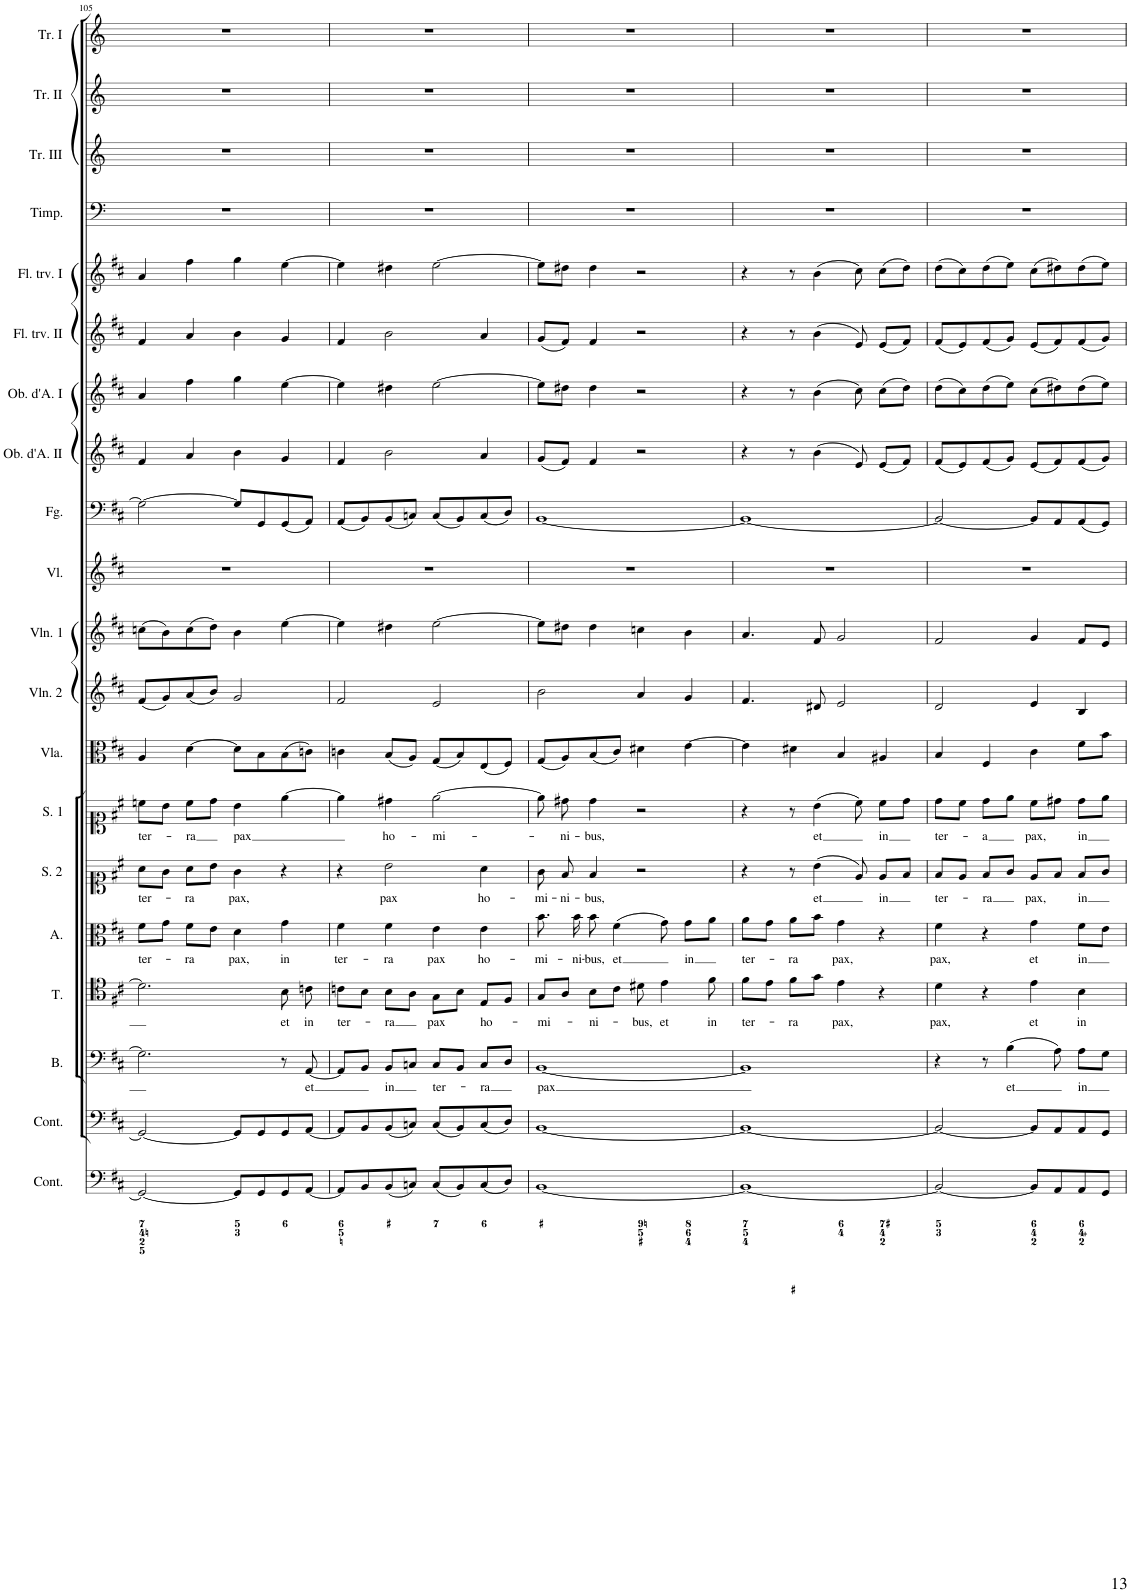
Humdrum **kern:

**kern	**kern	**kern	**text	**kern	**text	**kern	**text	**kern	**text	**kern	**text	**kern	**kern	**kern	**kern	**kern	**kern	**kern	**kern	**kern	**kern	**kern	**kern	**kern
*part20	*part19	*part18	*part18	*part17	*part17	*part16	*part16	*part15	*part15	*part14	*part14	*part13	*part12	*part11	*part10	*part9	*part8	*part7	*part6	*part5	*part4	*part3	*part2	*part1
*staff20	*staff19	*staff18	*staff18	*staff17	*staff17	*staff16	*staff16	*staff15	*staff15	*staff14	*staff14	*staff13	*staff12	*staff11	*staff10	*staff9	*staff8	*staff7	*staff6	*staff5	*staff4	*staff3	*staff2	*staff1
*I"Continuo	*I"Continuo	*I"Basso	*	*I"Tenore	*	*I"Alto	*	*I"Soprano 2	*	*I"Soprano 1	*	*I"Viola	*I"Violino 2	*I"Violino 1	*I"Violino solo	*I"Fagotti	*I"Oboe d'Amore II	*I"Oboe d'Amore I	*I"Flauto traverso II	*I"Flauto traverso I	*I"Timpani	*I"Tromba III	*I"Tromba II	*I"Tromba I
*I'Cont.	*I'Cont.	*I'B.	*	*I'T.	*	*I'A.	*	*I'S. 2	*	*I'S. 1	*	*I'Vla.	*I'Vln. 2	*I'Vln. 1	*I'Vl.	*I'Fg.	*I'Ob. d'A. II	*I'Ob. d'A. I	*I'Fl. trv. II	*I'Fl. trv. I	*I'Timp.	*I'Tr. III	*I'Tr. II	*I'Tr. I
!!LO:PB:g=z
*clefF4	*clefF4	*clefF4	*	*clefC4	*	*clefC3	*	*clefC1	*	*clefC1	*	*clefC3	*clefG2	*clefG2	*clefG2	*clefF4	*clefG2	*clefG2	*clefG2	*clefG2	*clefF4	*clefG2	*clefG2	*clefG2
*	*	*	*	*	*	*	*	*	*	*	*	*	*	*	*	*	*	*	*	*	*Trd-1c-2	*Trd-1c-2	*Trd-1c-2	*Trd-1c-2
*k[f#c#]	*k[f#c#]	*k[f#c#]	*	*k[f#c#]	*	*k[f#c#]	*	*k[f#c#]	*	*k[f#c#]	*	*k[f#c#]	*k[f#c#]	*k[f#c#]	*k[f#c#]	*k[f#c#]	*k[f#c#]	*k[f#c#]	*k[f#c#]	*k[f#c#]	*k[]	*k[]	*k[]	*k[]
*M4/4	*M4/4	*M4/4	*	*M4/4	*	*M4/4	*	*M4/4	*	*M4/4	*	*M4/4	*M4/4	*M4/4	*M4/4	*M4/4	*M4/4	*M4/4	*M4/4	*M4/4	*M4/4	*M4/4	*M4/4	*M4/4
*met(c)	*met(c)	*met(c)	*	*met(c)	*	*met(c)	*	*met(c)	*	*met(c)	*	*met(c)	*met(c)	*met(c)	*met(c)	*met(c)	*met(c)	*met(c)	*met(c)	*met(c)	*met(c)	*met(c)	*met(c)	*met(c)
=105	=105	=105	=105	=105	=105	=105	=105	=105	=105	=105	=105	=105	=105	=105	=105	=105	=105	=105	=105	=105	=105	=105	=105	=105
!	!	!	!	!	!	!	!LO:LY:b	!	!LO:LY:b	!	!LO:LY:b	!	!	!	!	!	!	!	!	!	!	!	!	!
2GG/_	2GG/_	2.G\]	.	2.d\]	.	8f#\L	ter-	8a\L	ter-	8ccn\L	ter-	4A/	(8f#/L	(8ccn\L	1r	2G\_	4f#/	4a/	4f#/	4a/	1r	1r	1r	1r
.	.	.	.	.	.	8g\J	.	8g\J	.	8b\J	.	.	8g/)	8b\)	.	.	.	.	.	.	.	.	.	.
!	!	!	!	!	!	!	!LO:LY:b	!	!LO:LY:b	!	!LO:LY:b	!	!	!	!	!	!	!	!	!	!	!	!	!
.	.	.	.	.	.	8f#\L	-ra	8a\L	-ra	8cc\L	-ra	[4d\	(8a/	(8cc\	.	.	4a/	4ff#\	4a/	4ff#\	.	.	.	.
.	.	.	.	.	.	8e\J	.	8b\J	.	8dd\J	.	.	8b/J)	8dd\J)	.	.	.	.	.	.	.	.	.	.
!	!	!	!	!	!	!	!LO:LY:b	!	!LO:LY:b	!	!LO:LY:b	!	!	!	!	!	!	!	!	!	!	!	!	!
8GG/L]	8GG/L]	.	.	.	.	4d\	pax,	4g\	pax,	4b\	pax	8d\L]	2g/	4b\	.	8G/L]	4b\	4gg\	4b\	4gg\	.	.	.	.
8GG/	8GG/	.	.	.	.	.	.	.	.	.	.	8B\	.	.	.	8GG/	.	.	.	.	.	.	.	.
!	!	!	!	!	!LO:LY:b	!	!LO:LY:b	!	!	!	!	!	!	!	!	!	!	!	!	!	!	!	!	!
8GG/	8GG/	8r	.	8B\	et	4g\	in	4r	.	[4ee\	.	(8B\	.	[4ee\	.	(8GG/	4g/	[4ee\	4g/	[4ee\	.	.	.	.
!	!	!	!LO:LY:b	!	!LO:LY:b	!	!	!	!	!	!	!	!	!	!	!	!	!	!	!	!	!	!	!
[8AA/J	[8AA/J	[8AA/	et	8cn\	in	.	.	.	.	.	.	8cn\J)	.	.	.	8AA/J)	.	.	.	.	.	.	.	.
=106	=106	=106	=106	=106	=106	=106	=106	=106	=106	=106	=106	=106	=106	=106	=106	=106	=106	=106	=106	=106	=106	=106	=106	=106
!	!	!	!	!	!LO:LY:b	!	!LO:LY:b	!	!	!	!	!	!	!	!	!	!	!	!	!	!	!	!	!
8AA/L]	8AA/L]	8AA/L]	.	8cn\L	ter-	4f#\	ter-	4r	.	4ee\]	.	4cn\	2f#/	4ee\]	1r	(8AA/L	4f#/	4ee\]	4f#/	4ee\]	1r	1r	1r	1r
8BB/	8BB/	8BB/J	.	8B\J	.	.	.	.	.	.	.	.	.	.	.	8BB/)	.	.	.	.	.	.	.	.
!	!	!	!LO:LY:b	!	!LO:LY:b	!	!LO:LY:b	!	!LO:LY:b	!	!LO:LY:b	!	!	!	!	!	!	!	!	!	!	!	!	!
(8BB/	(8BB/	8BB/L	in	8B\L	-ra	4f#\	-ra	2b\	pax	4dd#X\	ho-	(8B/L	.	4dd#X\	.	(8BB/	2b\	4dd#X\	2b\	4dd#X\	.	.	.	.
8Cn/J)	8Cn/J)	8Cn/J	.	8A\J	.	.	.	.	.	.	.	8A/J)	.	.	.	8Cn/J)	.	.	.	.	.	.	.	.
!	!	!	!LO:LY:b	!	!LO:LY:b	!	!LO:LY:b	!	!	!	!LO:LY:b	!	!	!	!	!	!	!	!	!	!	!	!	!
(8C/L	(8C/L	8C/L	ter-	8G\L	pax	4e\	pax	.	.	[2ee\	-mi-	(8G/L	2e/	[2ee\	.	(8C/L	.	[2ee\	.	[2ee\	.	.	.	.
8BB/)	8BB/)	8BB/J	.	8B\J	.	.	.	.	.	.	.	8B/)	.	.	.	8BB/)	.	.	.	.	.	.	.	.
!	!	!	!LO:LY:b	!	!LO:LY:b	!	!LO:LY:b	!	!LO:LY:b	!	!	!	!	!	!	!	!	!	!	!	!	!	!	!
(8C/	(8C/	8C/L	-ra	8E/L	ho-	4e\	ho-	4a\	ho-	.	.	(8E/	.	.	.	(8C/	4a/	.	4a/	.	.	.	.	.
8D/J)	8D/J)	8D/J	.	8F#/J	.	.	.	.	.	.	.	8F#/J)	.	.	.	8D/J)	.	.	.	.	.	.	.	.
=107	=107	=107	=107	=107	=107	=107	=107	=107	=107	=107	=107	=107	=107	=107	=107	=107	=107	=107	=107	=107	=107	=107	=107	=107
!	!	!	!LO:LY:b	!	!LO:LY:b	!	!LO:LY:b	!	!LO:LY:b	!	!	!	!	!	!	!	!	!	!	!	!	!	!	!
[1BB	[1BB	[1BB	pax	8G/L	-mi-	8.b\	-mi-	8g\	-mi-	8ee\]	.	(8G/L	2b\	8ee\L]	1r	[1BB	(8g/L	8ee\L]	(8g/L	8ee\L]	1r	1r	1r	1r
!	!	!	!	!	!	!	!	!	!LO:LY:b	!	!LO:LY:b	!	!	!	!	!	!	!	!	!	!	!	!	!
.	.	.	.	8A/J	.	.	.	8f#/	-ni-	8dd#X\	-ni-	8A/)	.	8dd#X\J	.	.	8f#/J)	8dd#X\J	8f#/J)	8dd#X\J	.	.	.	.
!	!	!	!	!	!	!	!LO:LY:b	!	!	!	!	!	!	!	!	!	!	!	!	!	!	!	!	!
.	.	.	.	.	.	16b\	-ni-	.	.	.	.	.	.	.	.	.	.	.	.	.	.	.	.	.
!	!	!	!	!	!LO:LY:b	!	!LO:LY:b	!	!LO:LY:b	!	!LO:LY:b	!	!	!	!	!	!	!	!	!	!	!	!	!
.	.	.	.	8B\L	-ni-	8b\	-bus,	4f#/	-bus,	4dd#\	-bus,	(8B/	.	4dd#\	.	.	4f#/	4dd#\	4f#/	4dd#\	.	.	.	.
!	!	!	!	!	!	!	!LO:LY:b	!	!	!	!	!	!	!	!	!	!	!	!	!	!	!	!	!
.	.	.	.	8c#\J	.	(4f#\	et	.	.	.	.	8c#/J)	.	.	.	.	.	.	.	.	.	.	.	.
!	!	!	!	!	!LO:LY:b	!	!	!	!	!	!	!	!	!	!	!	!	!	!	!	!	!	!	!
.	.	.	.	8d#X\	-bus,	.	.	2r	.	2r	.	4d#X\	4a/	4ccn\	.	.	2r	2r	2r	2r	.	.	.	.
!	!	!	!	!	!LO:LY:b	!	!	!	!	!	!	!	!	!	!	!	!	!	!	!	!	!	!	!
.	.	.	.	4e\	et	8g\)	.	.	.	.	.	.	.	.	.	.	.	.	.	.	.	.	.	.
!	!	!	!	!	!	!	!LO:LY:b	!	!	!	!	!	!	!	!	!	!	!	!	!	!	!	!	!
.	.	.	.	.	.	8g\L	in	.	.	.	.	[4e\	4g/	4b\	.	.	.	.	.	.	.	.	.	.
!	!	!	!	!	!LO:LY:b	!	!	!	!	!	!	!	!	!	!	!	!	!	!	!	!	!	!	!
.	.	.	.	8f#\	in	8a\J	.	.	.	.	.	.	.	.	.	.	.	.	.	.	.	.	.	.
=108	=108	=108	=108	=108	=108	=108	=108	=108	=108	=108	=108	=108	=108	=108	=108	=108	=108	=108	=108	=108	=108	=108	=108	=108
!	!	!	!	!	!LO:LY:b	!	!LO:LY:b	!	!	!	!	!	!	!	!	!	!	!	!	!	!	!	!	!
1BB_	1BB_	1BB]	.	8f#\L	ter-	8a\L	ter-	4r	.	4r	.	4e\]	4.f#/	4.a/	1r	1BB_	4r	4r	4r	4r	1r	1r	1r	1r
.	.	.	.	8e\J	.	8g\J	.	.	.	.	.	.	.	.	.	.	.	.	.	.	.	.	.	.
!	!	!	!	!	!LO:LY:b	!	!LO:LY:b	!	!	!	!	!	!	!	!	!	!	!	!	!	!	!	!	!
.	.	.	.	8f#\L	-ra	8a\L	-ra	8r	.	8r	.	4d#X\	.	.	.	.	8r	8r	8r	8r	.	.	.	.
!	!	!	!	!	!	!	!	!	!LO:LY:b	!	!LO:LY:b	!	!	!	!	!	!	!	!	!	!	!	!	!
.	.	.	.	8g\J	.	8b\J	.	(4b\	et	(4b\	et	.	8d#X/	8f#/	.	.	(4b\	(4b\	(4b\	(4b\	.	.	.	.
!	!	!	!	!	!LO:LY:b	!	!LO:LY:b	!	!	!	!	!	!	!	!	!	!	!	!	!	!	!	!	!
.	.	.	.	4e\	pax,	4g\	pax,	.	.	.	.	4B/	2e/	2g/	.	.	.	.	.	.	.	.	.	.
.	.	.	.	.	.	.	.	8e/)	.	8cc#\)	.	.	.	.	.	.	8e/)	8cc#\)	8e/)	8cc#\)	.	.	.	.
!	!	!	!	!	!	!	!	!	!LO:LY:b	!	!LO:LY:b	!	!	!	!	!	!	!	!	!	!	!	!	!
.	.	.	.	4r	.	4r	.	8e/L	in	8cc#\L	in	4A#X/	.	.	.	.	(8e/L	(8cc#\L	(8e/L	(8cc#\L	.	.	.	.
.	.	.	.	.	.	.	.	8f#/J	.	8dd\J	.	.	.	.	.	.	8f#/J)	8dd\J)	8f#/J)	8dd\J)	.	.	.	.
=109	=109	=109	=109	=109	=109	=109	=109	=109	=109	=109	=109	=109	=109	=109	=109	=109	=109	=109	=109	=109	=109	=109	=109	=109
!	!	!	!	!	!LO:LY:b	!	!LO:LY:b	!	!LO:LY:b	!	!LO:LY:b	!	!	!	!	!	!	!	!	!	!	!	!	!
2BB/_	2BB/_	4r	.	4d\	pax,	4f#\	pax,	8f#/L	ter-	8dd\L	ter-	4B/	2d/	2f#/	1r	2BB/_	(8f#/L	(8dd\L	(8f#/L	(8dd\L	1r	1r	1r	1r
.	.	.	.	.	.	.	.	8e/J	.	8cc#\J	.	.	.	.	.	.	8e/)	8cc#\)	8e/)	8cc#\)	.	.	.	.
!	!	!	!	!	!	!	!	!	!LO:LY:b	!	!LO:LY:b	!	!	!	!	!	!	!	!	!	!	!	!	!
.	.	8r	.	4r	.	4r	.	8f#/L	-ra	8dd\L	-a	4F#/	.	.	.	.	(8f#/	(8dd\	(8f#/	(8dd\	.	.	.	.
!	!	!	!LO:LY:b	!	!	!	!	!	!	!	!	!	!	!	!	!	!	!	!	!	!	!	!	!
.	.	(4B\	et	.	.	.	.	8g/J	.	8ee\J	.	.	.	.	.	.	8g/J)	8ee\J)	8g/J)	8ee\J)	.	.	.	.
!	!	!	!	!	!LO:LY:b	!	!LO:LY:b	!	!LO:LY:b	!	!LO:LY:b	!	!	!	!	!	!	!	!	!	!	!	!	!
8BB/L]	8BB/L]	.	.	4e\	et	4g\	et	8e/L	pax,	8cc#\L	pax,	4c#\	4e/	4g/	.	8BB/L]	(8e/L	(8cc#\L	(8e/L	(8cc#\L	.	.	.	.
8AA/	8AA/	8A\)	.	.	.	.	.	8f#/J	.	8dd#X\J	.	.	.	.	.	8AA/	8f#/)	8dd#X\)	8f#/)	8dd#X\)	.	.	.	.
!	!	!	!LO:LY:b	!	!LO:LY:b	!	!LO:LY:b	!	!LO:LY:b	!	!LO:LY:b	!	!	!	!	!	!	!	!	!	!	!	!	!
8AA/	8AA/	8A\L	in	4B\	in	8f#\L	in	8f#/L	in	8dd#\L	in	8f#\L	4B/	8f#/L	.	(8AA/	(8f#/	(8dd#\	(8f#/	(8dd#\	.	.	.	.
8GG/J	8GG/J	8G\J	.	.	.	8e\J	.	8g/J	.	8ee\J	.	8b\J	.	8e/J	.	8GG/J)	8g/J)	8ee\J)	8g/J)	8ee\J)	.	.	.	.
=	=	=	=	=	=	=	=	=	=	=	=	=	=	=	=	=	=	=	=	=	=	=	=	=
*-	*-	*-	*-	*-	*-	*-	*-	*-	*-	*-	*-	*-	*-	*-	*-	*-	*-	*-	*-	*-	*-	*-	*-	*-
